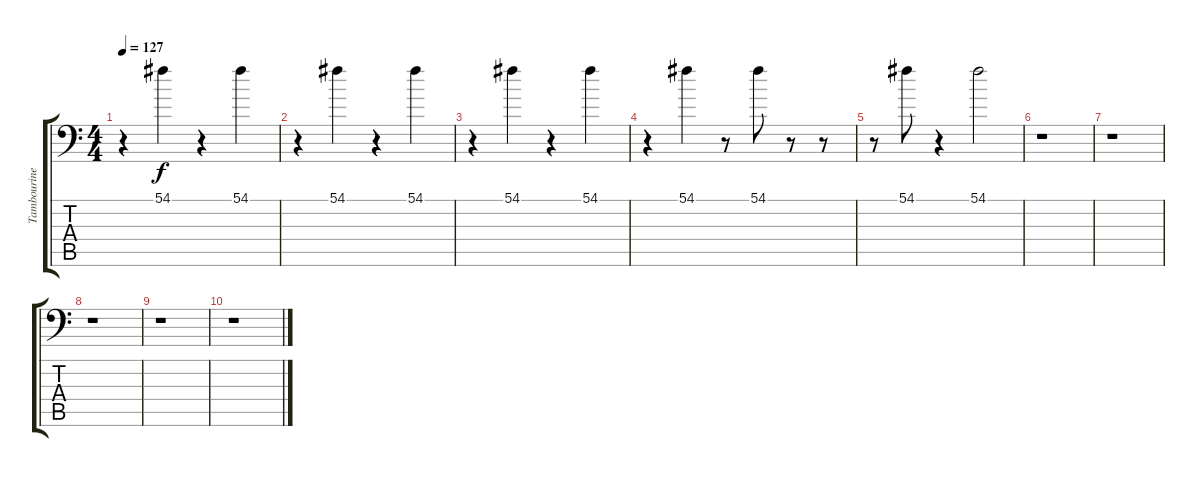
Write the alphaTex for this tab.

\track ("Tambourine" "Tambourine") {instrument acousticgrandpiano}
\staff {score tabs}
\tuning (C-1 C-1 C-1 C-1 C-1 C-1) {hide}
\ts (4 4)
\tempo 127
\clef f4
\ks c
r.4{dy f} 54.1.4 r.4 54.1.4 |
r.4 54.1.4 r.4 54.1.4 |
r.4 54.1.4 r.4 54.1.4 |
r.4 54.1.4 r.8 54.1.8 r.8 r.8 |
r.8 54.1.8 r.4 54.1.2 |
r.1 |
r.1 |
r.1 |
r.1 |
r.1
